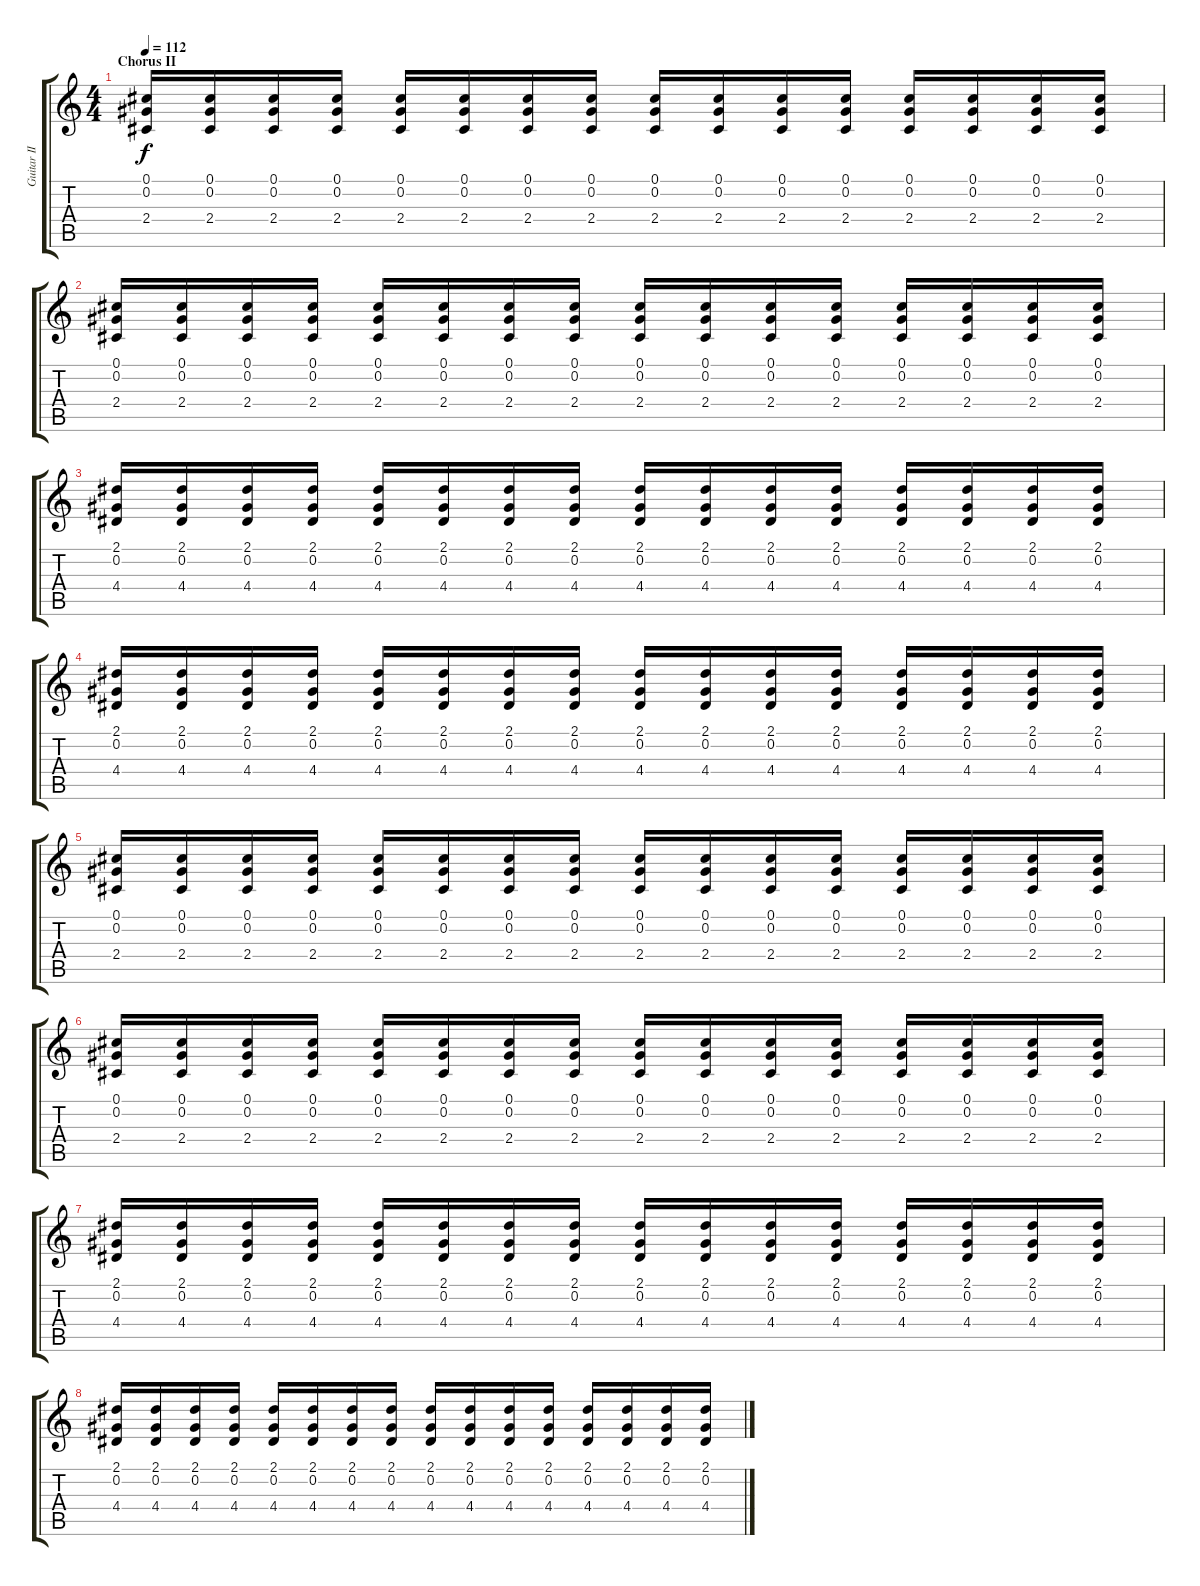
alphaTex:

\track ("Guitar II" "Guitar II") {instrument overdrivenguitar}
\staff {score tabs}
\tuning (Db4 Ab3 E3 B2 Gb2 B1) {hide}
\ts (4 4)
\section ("" "Chorus II")
\tempo 112
\clef g2
\ks c
(0.1 0.2 2.4).16{dy f volume 12 instrument distortionguitar} (0.1 0.2 2.4).16 (0.1 0.2 2.4).16 (0.1 0.2 2.4).16 (0.1 0.2 2.4).16 (0.1 0.2 2.4).16 (0.1 0.2 2.4).16 (0.1 0.2 2.4).16 (0.1 0.2 2.4).16 (0.1 0.2 2.4).16 (0.1 0.2 2.4).16 (0.1 0.2 2.4).16 (0.1 0.2 2.4).16 (0.1 0.2 2.4).16 (0.1 0.2 2.4).16 (0.1 0.2 2.4).16 |
(0.1 0.2 2.4).16 (0.1 0.2 2.4).16 (0.1 0.2 2.4).16 (0.1 0.2 2.4).16 (0.1 0.2 2.4).16 (0.1 0.2 2.4).16 (0.1 0.2 2.4).16 (0.1 0.2 2.4).16 (0.1 0.2 2.4).16 (0.1 0.2 2.4).16 (0.1 0.2 2.4).16 (0.1 0.2 2.4).16 (0.1 0.2 2.4).16 (0.1 0.2 2.4).16 (0.1 0.2 2.4).16 (0.1 0.2 2.4).16 |
(2.1 0.2 4.4).16 (2.1 0.2 4.4).16 (2.1 0.2 4.4).16 (2.1 0.2 4.4).16 (2.1 0.2 4.4).16 (2.1 0.2 4.4).16 (2.1 0.2 4.4).16 (2.1 0.2 4.4).16 (2.1 0.2 4.4).16 (2.1 0.2 4.4).16 (2.1 0.2 4.4).16 (2.1 0.2 4.4).16 (2.1 0.2 4.4).16 (2.1 0.2 4.4).16 (2.1 0.2 4.4).16 (2.1 0.2 4.4).16 |
(2.1 0.2 4.4).16 (2.1 0.2 4.4).16 (2.1 0.2 4.4).16 (2.1 0.2 4.4).16 (2.1 0.2 4.4).16 (2.1 0.2 4.4).16 (2.1 0.2 4.4).16 (2.1 0.2 4.4).16 (2.1 0.2 4.4).16 (2.1 0.2 4.4).16 (2.1 0.2 4.4).16 (2.1 0.2 4.4).16 (2.1 0.2 4.4).16 (2.1 0.2 4.4).16 (2.1 0.2 4.4).16 (2.1 0.2 4.4).16 |
(0.1 0.2 2.4).16 (0.1 0.2 2.4).16 (0.1 0.2 2.4).16 (0.1 0.2 2.4).16 (0.1 0.2 2.4).16 (0.1 0.2 2.4).16 (0.1 0.2 2.4).16 (0.1 0.2 2.4).16 (0.1 0.2 2.4).16 (0.1 0.2 2.4).16 (0.1 0.2 2.4).16 (0.1 0.2 2.4).16 (0.1 0.2 2.4).16 (0.1 0.2 2.4).16 (0.1 0.2 2.4).16 (0.1 0.2 2.4).16 |
(0.1 0.2 2.4).16 (0.1 0.2 2.4).16 (0.1 0.2 2.4).16 (0.1 0.2 2.4).16 (0.1 0.2 2.4).16 (0.1 0.2 2.4).16 (0.1 0.2 2.4).16 (0.1 0.2 2.4).16 (0.1 0.2 2.4).16 (0.1 0.2 2.4).16 (0.1 0.2 2.4).16 (0.1 0.2 2.4).16 (0.1 0.2 2.4).16 (0.1 0.2 2.4).16 (0.1 0.2 2.4).16 (0.1 0.2 2.4).16 |
(2.1 0.2 4.4).16 (2.1 0.2 4.4).16 (2.1 0.2 4.4).16 (2.1 0.2 4.4).16 (2.1 0.2 4.4).16 (2.1 0.2 4.4).16 (2.1 0.2 4.4).16 (2.1 0.2 4.4).16 (2.1 0.2 4.4).16 (2.1 0.2 4.4).16 (2.1 0.2 4.4).16 (2.1 0.2 4.4).16 (2.1 0.2 4.4).16 (2.1 0.2 4.4).16 (2.1 0.2 4.4).16 (2.1 0.2 4.4).16 |
(2.1 0.2 4.4).16 (2.1 0.2 4.4).16 (2.1 0.2 4.4).16 (2.1 0.2 4.4).16 (2.1 0.2 4.4).16 (2.1 0.2 4.4).16 (2.1 0.2 4.4).16 (2.1 0.2 4.4).16 (2.1 0.2 4.4).16 (2.1 0.2 4.4).16 (2.1 0.2 4.4).16 (2.1 0.2 4.4).16 (2.1 0.2 4.4).16 (2.1 0.2 4.4).16 (2.1 0.2 4.4).16 (2.1 0.2 4.4).16
